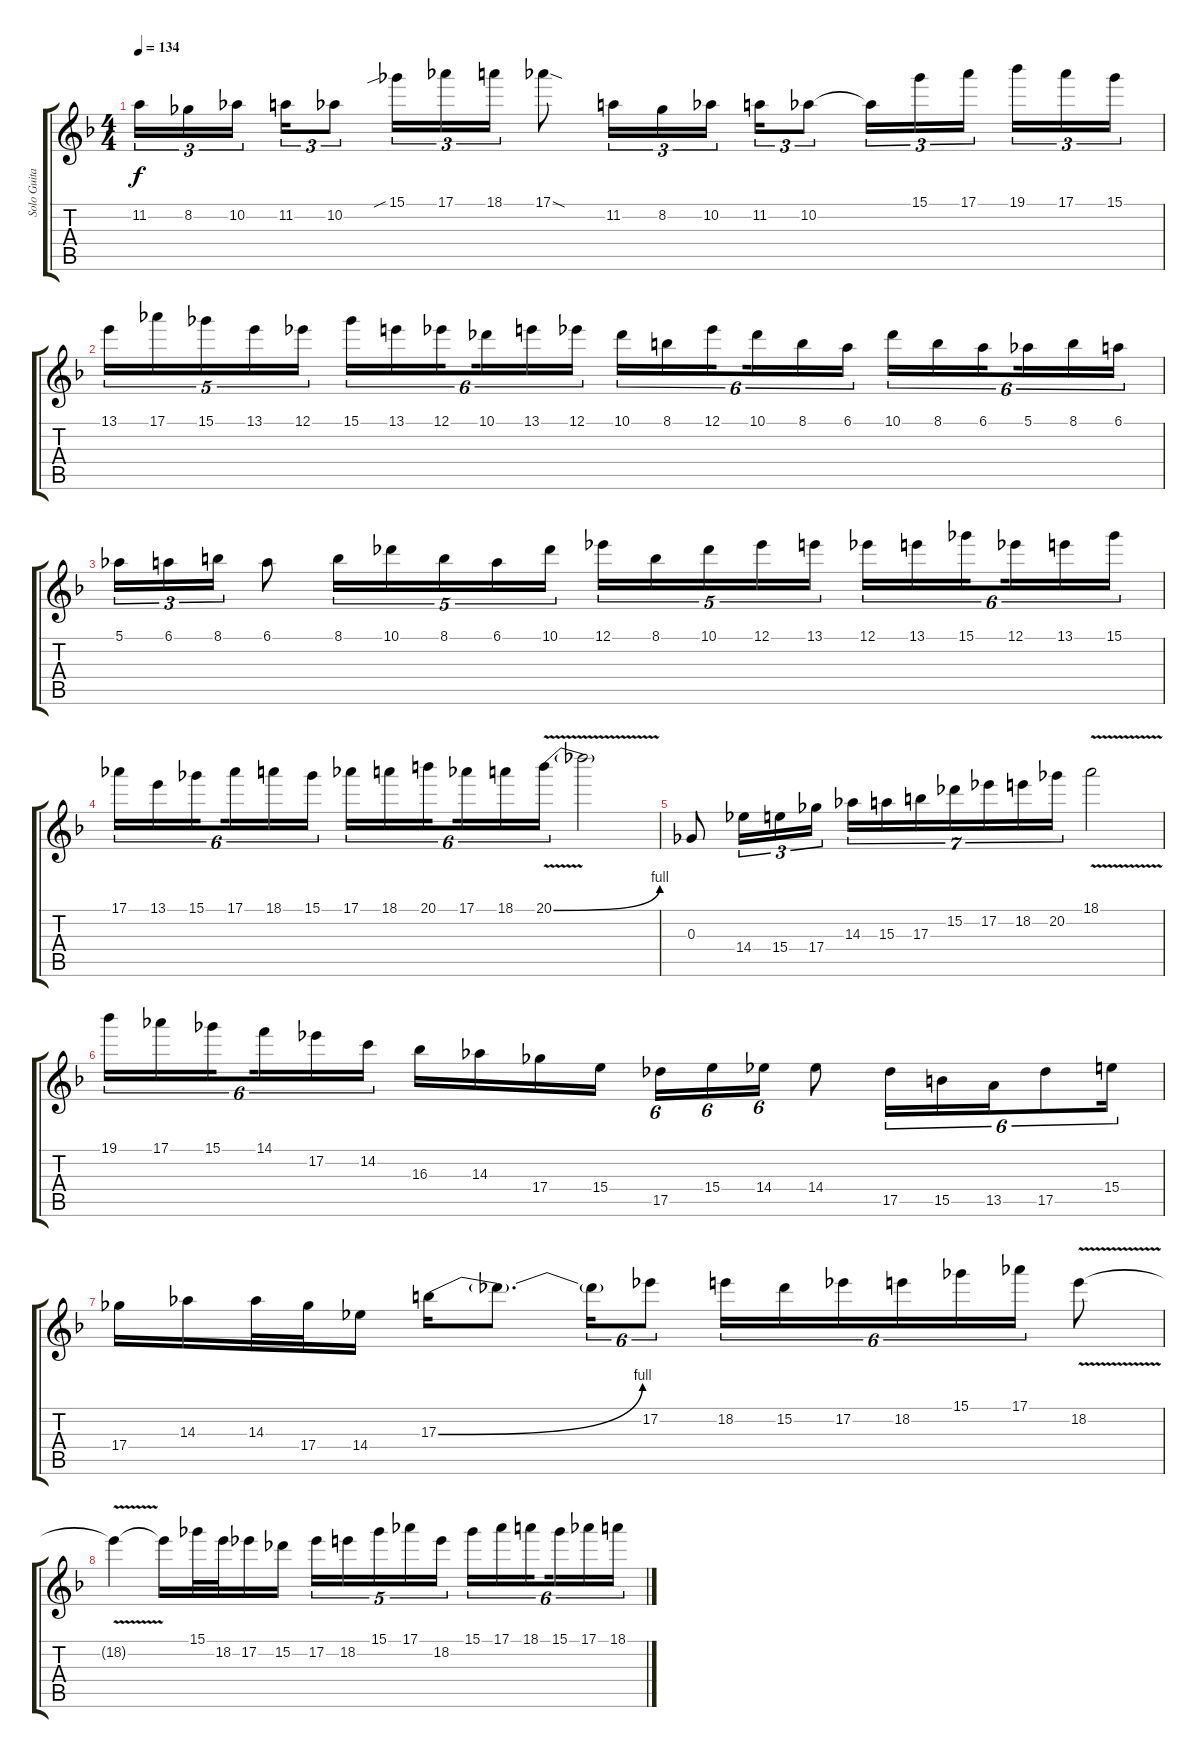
\track ("Solo Guitar" "Solo Guita") {instrument distortionguitar}
\staff {score tabs}
\tuning (Eb4 Bb3 Gb3 Db3 Ab2 Db2) {hide}
\ts (4 4)
\tempo 134
\clef g2
\ks f
11.2.16{tu (3 2) dy f} 8.2.16{tu (3 2)} 10.2.16{tu (3 2) beam splitsecondary} 11.2.16{tu (3 2)} 10.2.8{tu (3 2)} 15.1{sib}.16{tu (3 2)} 17.1.16{tu (3 2)} 18.1.16{tu (3 2)} 17.1{sod}.8 11.2.16{tu (3 2)} 8.2.16{tu (3 2)} 10.2.16{tu (3 2) beam splitsecondary} 11.2.16{tu (3 2)} 10.2.8{tu (3 2)} 10.2{t}.16{tu (3 2)} 15.1.16{tu (3 2)} 17.1.16{tu (3 2) beam splitsecondary} 19.1.16{tu (3 2)} 17.1.16{tu (3 2)} 15.1.16{tu (3 2)} |
13.1.16{tu (5 4)} 17.1.16{tu (5 4)} 15.1.16{tu (5 4)} 13.1.16{tu (5 4)} 12.1.16{tu (5 4)} 15.1.16{tu (6 4)} 13.1.16{tu (6 4)} 12.1.16{tu (6 4) beam splitsecondary} 10.1.16{tu (6 4)} 13.1.16{tu (6 4)} 12.1.16{tu (6 4)} 10.1.16{tu (6 4)} 8.1.16{tu (6 4)} 12.1.16{tu (6 4) beam splitsecondary} 10.1.16{tu (6 4)} 8.1.16{tu (6 4)} 6.1.16{tu (6 4)} 10.1.16{tu (6 4)} 8.1.16{tu (6 4)} 6.1.16{tu (6 4) beam splitsecondary} 5.1.16{tu (6 4)} 8.1.16{tu (6 4)} 6.1.16{tu (6 4)} |
5.1.16{tu (3 2)} 6.1.16{tu (3 2)} 8.1.16{tu (3 2)} 6.1.8 8.1.16{tu (5 4)} 10.1.16{tu (5 4)} 8.1.16{tu (5 4)} 6.1.16{tu (5 4)} 10.1.16{tu (5 4)} 12.1.16{tu (5 4)} 8.1.16{tu (5 4)} 10.1.16{tu (5 4)} 12.1.16{tu (5 4)} 13.1.16{tu (5 4)} 12.1.16{tu (6 4)} 13.1.16{tu (6 4)} 15.1.16{tu (6 4) beam splitsecondary} 12.1.16{tu (6 4)} 13.1.16{tu (6 4)} 15.1.16{tu (6 4)} |
17.1.16{tu (6 4)} 13.1.16{tu (6 4)} 15.1.16{tu (6 4) beam splitsecondary} 17.1.16{tu (6 4)} 18.1.16{tu (6 4)} 15.1.16{tu (6 4)} 17.1.16{tu (6 4)} 18.1.16{tu (6 4)} 20.1.16{tu (6 4) beam splitsecondary} 17.1.16{tu (6 4)} 18.1.16{tu (6 4)} 20.1{be (bend 0 0 60 4) v}.16{tu (6 4)} 20.1{t}.2 |
0.3.8 14.4.16{tu (3 2)} 15.4.16{tu (3 2)} 17.4.16{tu (3 2)} 14.3.16{tu (7 4)} 15.3.16{tu (7 4)} 17.3.16{tu (7 4)} 15.2.16{tu (7 4)} 17.2.16{tu (7 4)} 18.2.16{tu (7 4)} 20.2.16{tu (7 4)} 18.1{v}.2 |
19.1.16{tu (6 4)} 17.1.16{tu (6 4)} 15.1.16{tu (6 4) beam splitsecondary} 14.1.16{tu (6 4)} 17.2.16{tu (6 4)} 14.2.16{tu (6 4)} 16.3.16 14.3.16 17.4.16 15.4.16 17.5.16{tu (6 4)} 15.4.16{tu (6 4)} 14.4.16{tu (6 4)} 14.4.8 17.5.16{tu (6 4)} 15.5.16{tu (6 4)} 13.5.16{tu (6 4)} 17.5.8{tu (6 4)} 15.4.16{tu (6 4)} |
17.4.16 14.3.16 14.3.32 17.4.32 14.4.16 17.3{be (bend 0 0 60 4)}.16 17.3{t}.8{d} 17.3{t}.16{tu (6 4)} 17.2.8{tu (6 4)} 18.2.16{tu (6 4)} 15.2.16{tu (6 4)} 17.2.16{tu (6 4)} 18.2.16{tu (6 4)} 15.1.16{tu (6 4)} 17.1.16{tu (6 4)} 18.2{v}.8 |
18.2{t}.4 18.2{t}.16 15.1.32 18.2.32 17.2.16 15.2.16 17.2.16{tu (5 4)} 18.2.16{tu (5 4)} 15.1.16{tu (5 4)} 17.1.16{tu (5 4)} 18.2.16{tu (5 4)} 15.1.16{tu (6 4)} 17.1.16{tu (6 4)} 18.1.16{tu (6 4) beam splitsecondary} 15.1.16{tu (6 4)} 17.1.16{tu (6 4)} 18.1.16{tu (6 4)}
